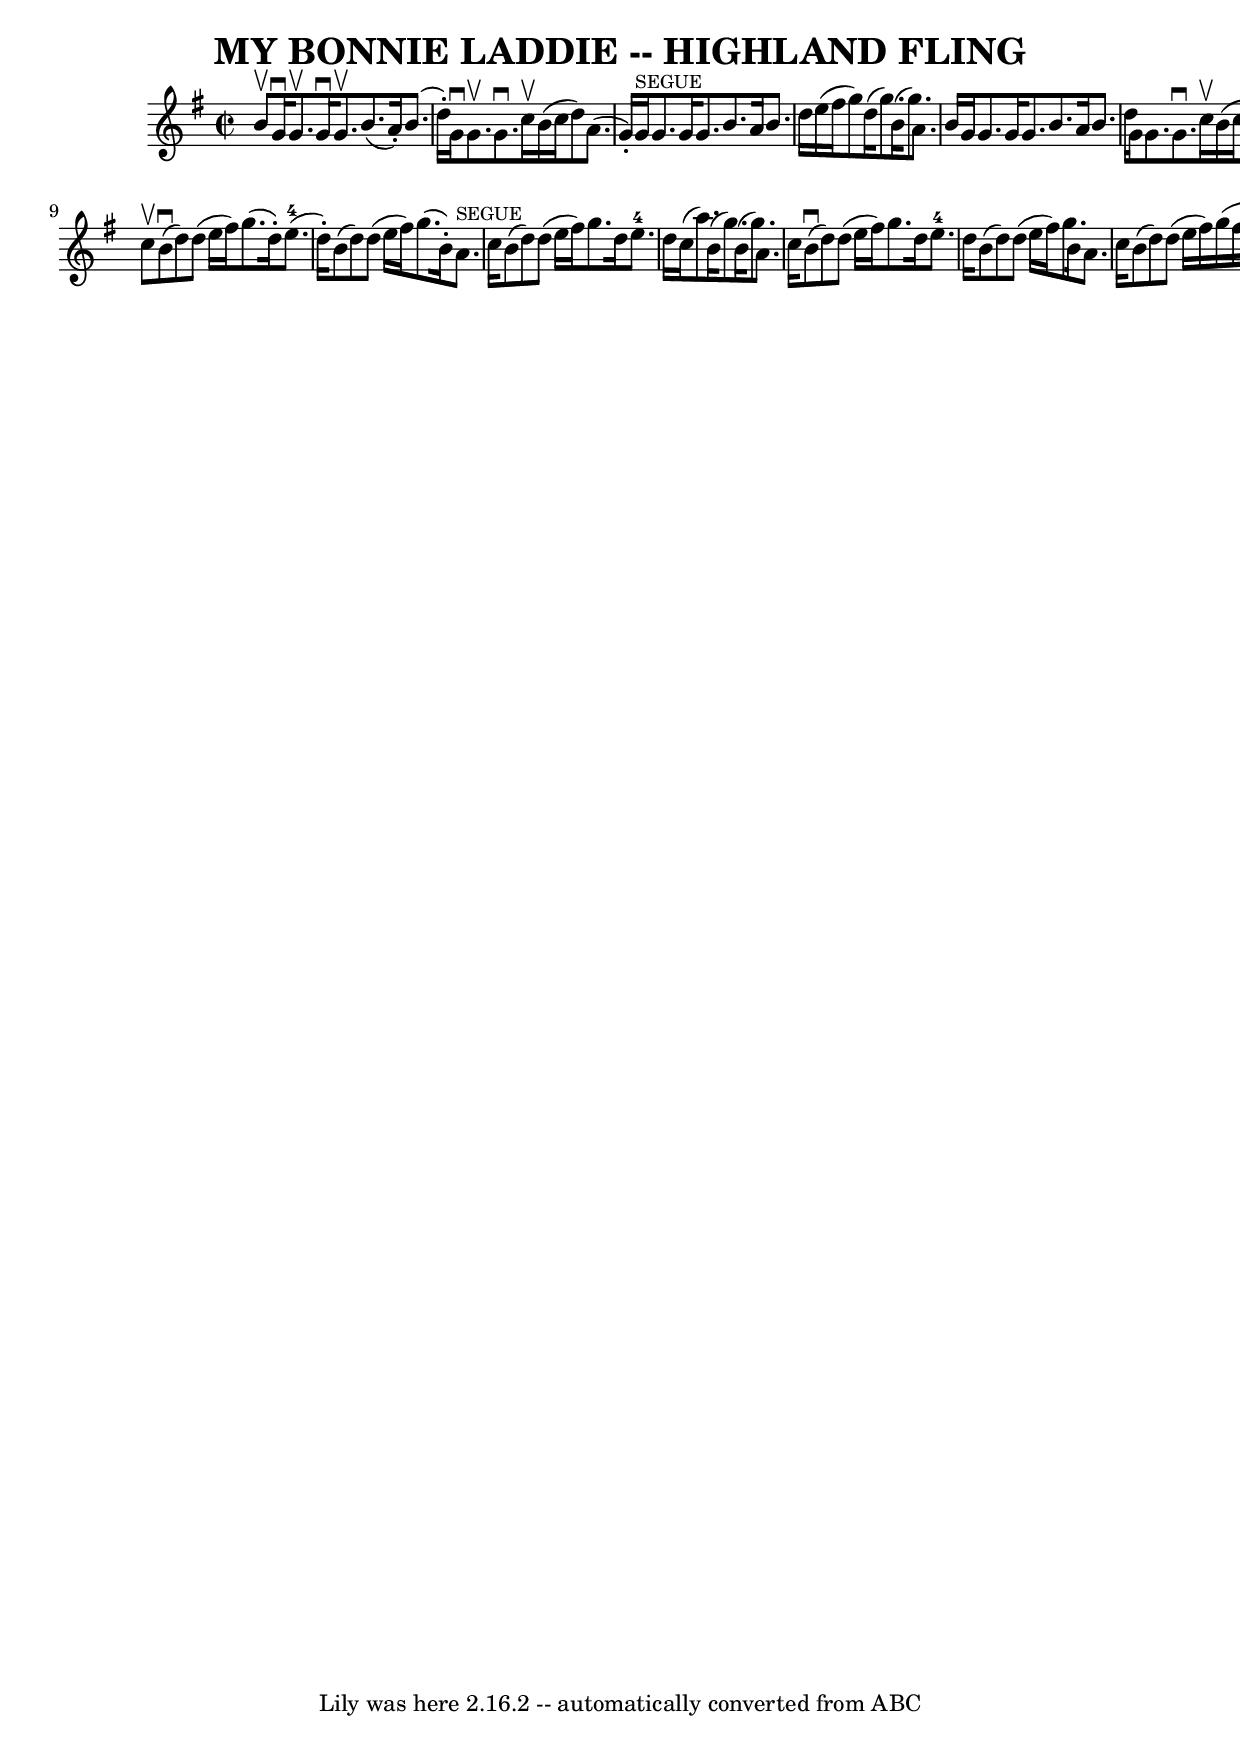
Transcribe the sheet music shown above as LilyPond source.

\version "2.16.2"
\include "Mammoth.ily"
\header {
  %% book = "Ryan's Mammoth Collection of Fiddle Tunes"
  crossRefNumber = "1"
  footnotes = ""
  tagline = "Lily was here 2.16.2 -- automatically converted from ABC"
  title = "MY BONNIE LADDIE -- HIGHLAND FLING"

}
voicedefault =  {


  \override Staff.TimeSignature #'style = #'C
  \time 2/2 
  \key g \major
  b'8^\upbow       |
  g'16^\downbow g'8.^\upbow g'16^\downbow g'8.^\upbow b'8. (a'16-.) b'8. (d''16-.)   |
  g'16^\downbow g'8.^\upbow g'8.^\downbow c''16^\upbow b'16 (c''16 d''8) a'8. (g'16-.)       |
  
  g'16^\segue g'8. g'16 g'8. b'8. a'16 b'8. d''16    
  |
  e''16 (fis''16 g''8) d''16 (g''8.) b'16 (g''8. ) a'8. b'16    |
  |
  g'16 g'8. g'16 g'8.    
  b'8. a'16 b'8. d''16    |
  g'16 g'8. g'8.^\downbow   
  c''16^\upbow b'16 (c''16 d''8) a'8. (b'16-.)       |
  
  g'16 g'8. g'16 g'8. b'8. a'16 b'8. d''16    |
  
  e''16 (fis''16 g''8) d''16 (g''8.) b'16 (g''8.) a'8  
  \bar "|." c''8^\upbow       |
  b'8 (^\downbow d''8)   
  d''8 (e''16 fis''16) g''8. (d''16-.) e''8.-4(d''16-.)   |
  b'8 (d''8) d''8 (e''16 fis''16) g''8. (
  b'16-.) a'8.^\segue c''16        |
  b'8 (d''8) d''8 (e''16 fis''16) g''8. d''16 e''8.-4 d''16    |
  
  c''16 (a''8.) b'16 (g''8.) b'16 (g''8.) a'8. c''16   
  |
  |
  b'8 (^\downbow d''8) d''8 (e''16    
  fis''16) g''8. d''16 e''8.-4 d''16    |
  b'8 (d''8) d''8 (e''16 fis''16) g''8. b'16 a'8. c''16        
  |
  b'8 (d''8) d''8 (e''16 fis''16) g''16 (fis''16 
  g''16 a''16) g''8. d''16    |
  c''16 (a''8.) b'16 (g''8.) b'16 (g''8.) a'8    \bar "|."   

}

\score{
  <<

    \context Staff="default"
    {
      \voicedefault 
      
    }

  >>
  \layout {
    
  }
  \midi {
  }

}
